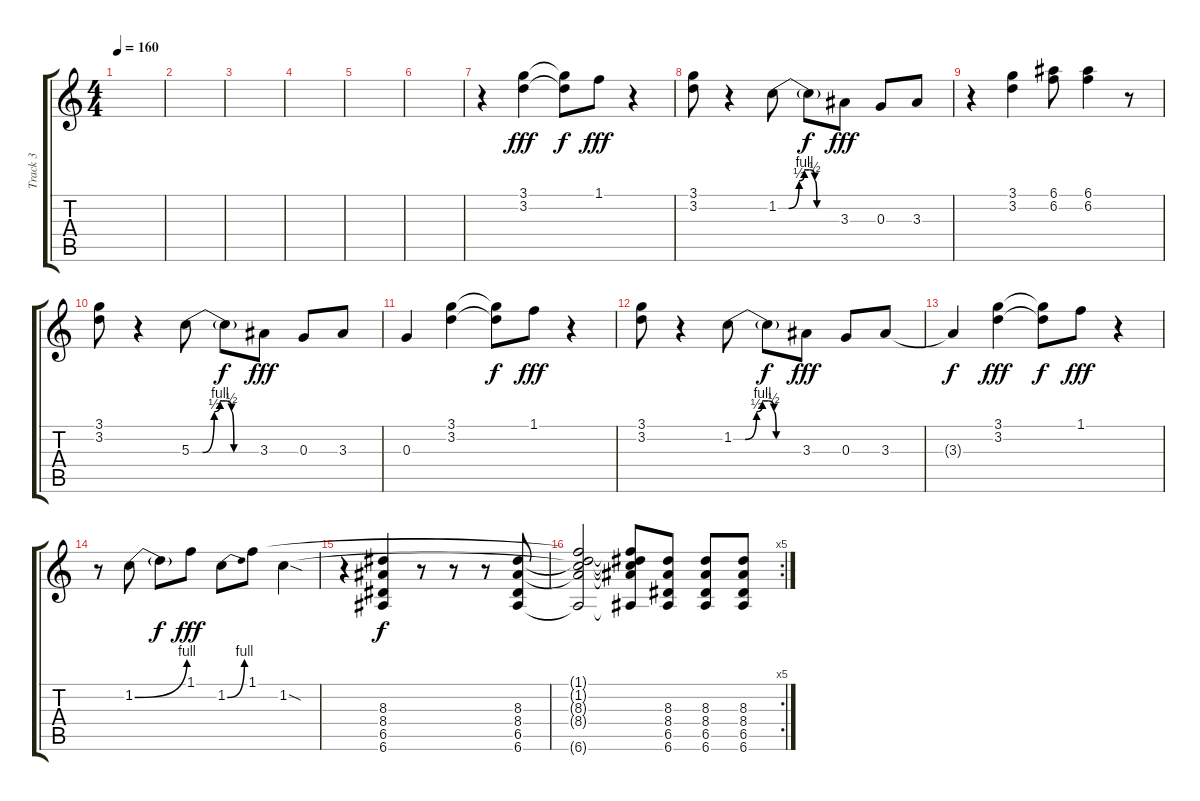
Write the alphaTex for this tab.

\track ("Track 3" "Track 3") {instrument distortionguitar}
\staff {score tabs}
\tuning (E4 B3 G3 D3 A2 E2) {hide}
\ts (4 4)
\tempo 160
\clef g2
\ks c
|
|
|
|
|
|
r.4{volume 11} (3.1 3.2).4{dy fff} (3.1{t} 3.2{t}).8{dy f} 1.1.8{dy fff} r.4 |
(3.1 3.2).8 r.4 1.2{be (custom 0 0 10 0 20 2 25 4 30 4 35 2 37 0 60 0)}.8 1.2{t}.8{dy f} 3.3.8{dy fff} 0.3.8 3.3.8 |
r.4 (3.1 3.2).4 (6.1 6.2).8 (6.1 6.2).4 r.8 |
(3.1 3.2).8 r.4 5.3{be (custom 0 0 10 0 20 2 25 4 30 4 35 2 37 0 60 0)}.8 5.3{t}.8{dy f} 3.3.8{dy fff} 0.3.8 3.3.8 |
0.3.4 (3.1 3.2).4 (3.1{t} 3.2{t}).8{dy f} 1.1.8{dy fff} r.4 |
(3.1 3.2).8 r.4 1.2{be (custom 0 0 10 0 20 2 25 4 30 4 35 2 37 0 60 0)}.8 1.2{t}.8{dy f} 3.3.8{dy fff} 0.3.8 3.3.8 |
3.3{t}.4{dy f} (3.1 3.2).4{dy fff} (3.1{t} 3.2{t}).8{dy f} 1.1.8{dy fff} r.4 |
r.8 1.2{be (bend 0 0 60 4)}.8 1.2{t}.8{dy f} 1.1.8{dy fff} 1.2{be (bend 0 0 60 4)}.8 1.1.8 1.2{sod}.4 |
r.4 (8.3 8.4 6.5 6.6).4{dy f} r.8 r.8 r.8 (8.3 8.4 6.5 6.6).8 |
\rc 5
(1.1{t} 1.2{t} 8.3{t} 8.4{t} 6.6{t}).2 (1.1{t} 1.2{t} 8.3{t} 8.4{t} 6.6{t}).8 (8.3 8.4 6.5 6.6).8 (8.3 8.4 6.5 6.6).8 (8.3 8.4 6.5 6.6).8
